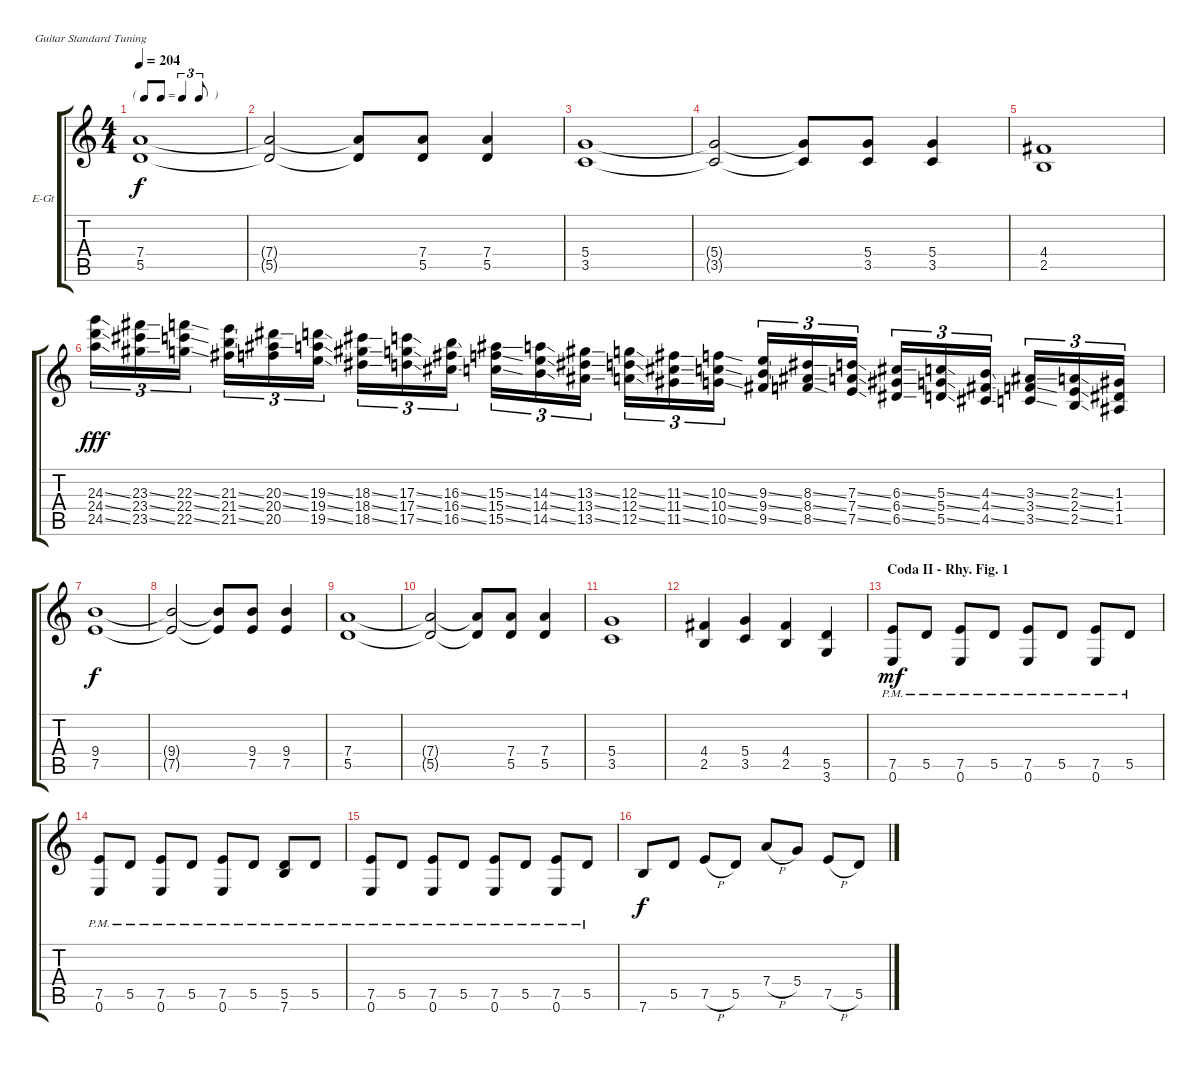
\bracketExtendMode groupsimilarinstruments
\firstSystemTrackNameOrientation horizontal
\otherSystemsTrackNameOrientation horizontal
\track ("Gtr II Lead" "E-Gt") {instrument overdrivenguitar}
\staff {score tabs}
\tuning (E4 B3 G3 D3 A2 E2)
\ts (4 4)
\tf triplet8th
\tempo 204
\clef g2
\ks c
(7.4 5.5).1{dy f} |
(7.4{t} 5.5{t}).2 (7.4{t} 5.5{t}).8 (7.4 5.5).8 (7.4 5.5).4 |
(5.4 3.5).1 |
(5.4{t} 3.5{t}).2 (5.4{t} 3.5{t}).8 (5.4 3.5).8 (5.4 3.5).4 |
(4.4 2.5).1 |
(24.3{ss} 24.4{ss} 24.5{ss}).16{tu (3 2) dy fff} (23.3{ss} 23.4{ss} 23.5{ss}).16{tu (3 2)} (22.3{ss} 22.4{ss} 22.5{ss}).16{tu (3 2)} (21.3{ss} 21.4{ss} 21.5{ss}).16{tu (3 2)} (20.3{ss} 20.4{ss} 20.5).16{tu (3 2)} (19.3{ss} 19.4{ss} 19.5{ss}).16{tu (3 2)} (18.3{ss} 18.4{ss} 18.5{ss}).16{tu (3 2)} (17.3{ss} 17.4{ss} 17.5{ss}).16{tu (3 2)} (16.3{ss} 16.4{ss} 16.5{ss}).16{tu (3 2)} (15.3{ss} 15.4{ss} 15.5{ss}).16{tu (3 2)} (14.3{ss} 14.4{ss} 14.5{ss}).16{tu (3 2)} (13.3{ss} 13.4{ss} 13.5{ss}).16{tu (3 2)} (12.3{ss} 12.4{ss} 12.5{ss}).16{tu (3 2)} (11.3{ss} 11.4{ss} 11.5{ss}).16{tu (3 2)} (10.3{ss} 10.4{ss} 10.5{ss}).16{tu (3 2)} (9.3{ss} 9.4{ss} 9.5{ss}).16{tu (3 2)} (8.3{ss} 8.4{ss} 8.5{ss}).16{tu (3 2)} (7.3{ss} 7.4{ss} 7.5{ss}).16{tu (3 2)} (6.3{ss} 6.4{ss} 6.5{ss}).16{tu (3 2)} (5.3{ss} 5.4{ss} 5.5{ss}).16{tu (3 2)} (4.3{ss} 4.4{ss} 4.5{ss}).16{tu (3 2)} (3.3{ss} 3.4{ss} 3.5{ss}).16{tu (3 2)} (2.3{ss} 2.4{ss} 2.5{ss}).16{tu (3 2)} (1.3 1.4 1.5).16{tu (3 2)} |
(9.4 7.5).1{dy f} |
(9.4{t} 7.5{t}).2 (9.4{t} 7.5{t}).8 (9.4 7.5).8 (9.4 7.5).4 |
(7.4 5.5).1 |
(7.4{t} 5.5{t}).2 (7.4{t} 5.5{t}).8 (7.4 5.5).8 (7.4 5.5).4 |
(5.4 3.5).1 |
(4.4 2.5).4 (5.4 3.5).4 (4.4 2.5).4 (5.5 3.6).4 |
\section ("" "Coda II - Rhy. Fig. 1")
(7.5{pm} 0.6{pm}).8{dy mf} 5.5{pm}.8 (7.5{pm} 0.6{pm}).8 5.5{pm}.8 (7.5{pm} 0.6{pm}).8 5.5{pm}.8 (7.5{pm} 0.6{pm}).8 5.5{pm}.8 |
(7.5{pm} 0.6{pm}).8 5.5{pm}.8 (7.5{pm} 0.6{pm}).8 5.5{pm}.8 (7.5{pm} 0.6{pm}).8 5.5{pm}.8 (5.5{pm} 7.6{pm}).8 5.5{pm}.8 |
(7.5{pm} 0.6{pm}).8 5.5{pm}.8 (7.5{pm} 0.6{pm}).8 5.5{pm}.8 (7.5{pm} 0.6{pm}).8 5.5{pm}.8 (7.5{pm} 0.6{pm}).8 5.5{pm}.8 |
7.6.8{dy f} 5.5.8 7.5{h}.8 5.5.8 7.4{h}.8 5.4.8 7.5{h}.8 5.5.8
